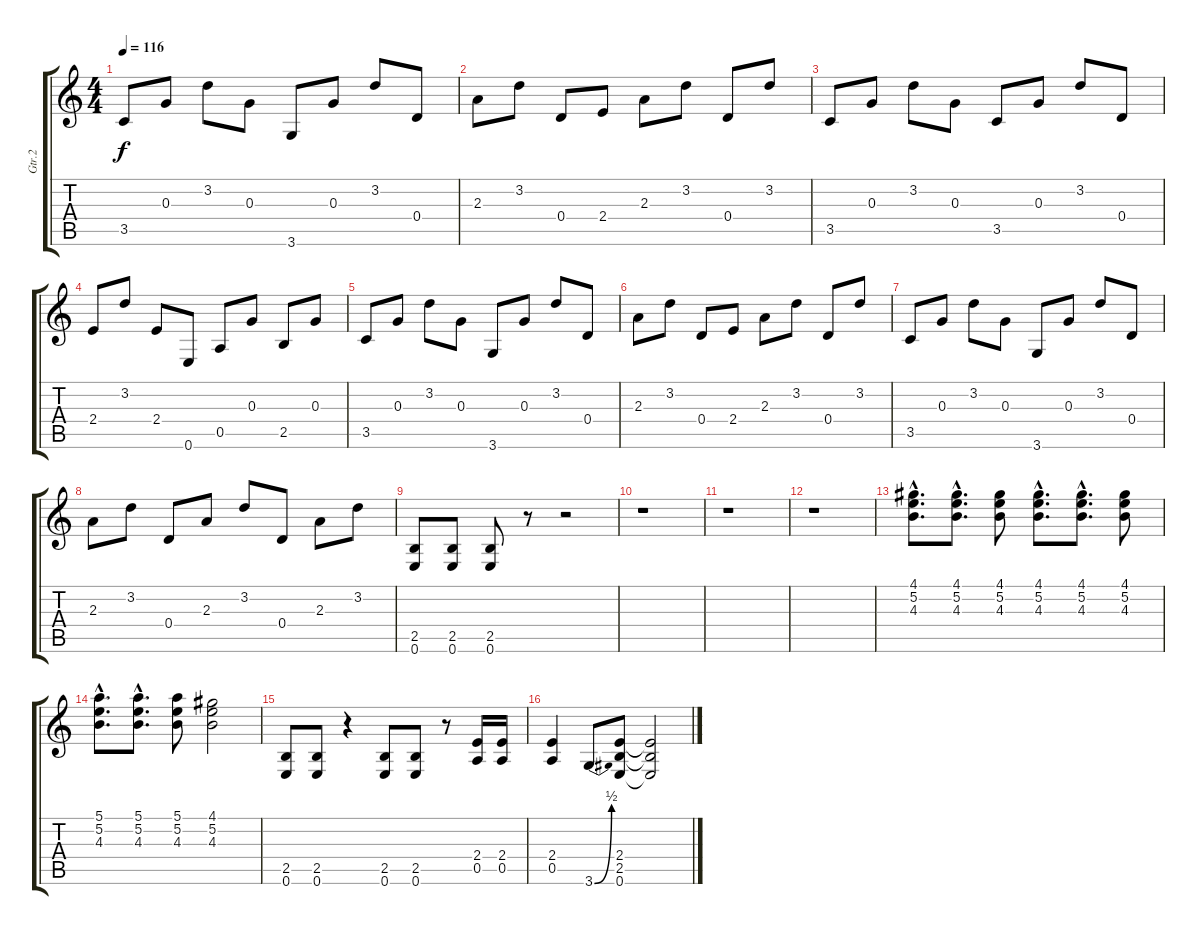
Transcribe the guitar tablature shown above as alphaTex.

\track ("Gtr.2" "Gtr.2") {instrument overdrivenguitar}
\staff {score tabs}
\tuning (E4 B3 G3 D3 A2 E2) {hide}
\ts (4 4)
\tempo 116
\clef g2
\ks c
3.5.8{dy f} 0.3.8 3.2.8 0.3.8 3.6.8 0.3.8 3.2.8 0.4.8 |
2.3.8 3.2.8 0.4.8 2.4.8 2.3.8 3.2.8 0.4.8 3.2.8 |
3.5.8 0.3.8 3.2.8 0.3.8 3.5.8 0.3.8 3.2.8 0.4.8 |
2.4.8 3.2.8 2.4.8 0.6.8 0.5.8 0.3.8 2.5.8 0.3.8 |
3.5.8 0.3.8 3.2.8 0.3.8 3.6.8 0.3.8 3.2.8 0.4.8 |
2.3.8 3.2.8 0.4.8 2.4.8 2.3.8 3.2.8 0.4.8 3.2.8 |
3.5.8 0.3.8 3.2.8 0.3.8 3.6.8 0.3.8 3.2.8 0.4.8 |
2.3.8 3.2.8 0.4.8 2.3.8 3.2.8 0.4.8 2.3.8 3.2.8 |
(2.5 0.6).8 (2.5 0.6).8 (2.5 0.6).8 r.8 r.2 |
r.1 |
r.1 |
r.1 |
(4.1{hac} 5.2{hac} 4.3{hac}).8{d} (4.1{hac} 5.2{hac} 4.3{hac}).8{d} (4.1 5.2 4.3).8 (4.1{hac} 5.2{hac} 4.3{hac}).8{d} (4.1{hac} 5.2{hac} 4.3{hac}).8{d} (4.1 5.2 4.3).8 |
(5.1{hac} 5.2{hac} 4.3{hac}).8{d} (5.1{hac} 5.2{hac} 4.3{hac}).8{d} (5.1 5.2 4.3).8 (4.1 5.2 4.3).2 |
(2.5 0.6).8 (2.5 0.6).8 r.4 (2.5 0.6).8 (2.5 0.6).8 r.8 (2.4 0.5).16 (2.4 0.5).16 |
(2.4 0.5).4 3.6{be (bend 0 0 60 2)}.8 (2.4 2.5 0.6).8 (2.4{t} 2.5{t} 0.6{t}).2
